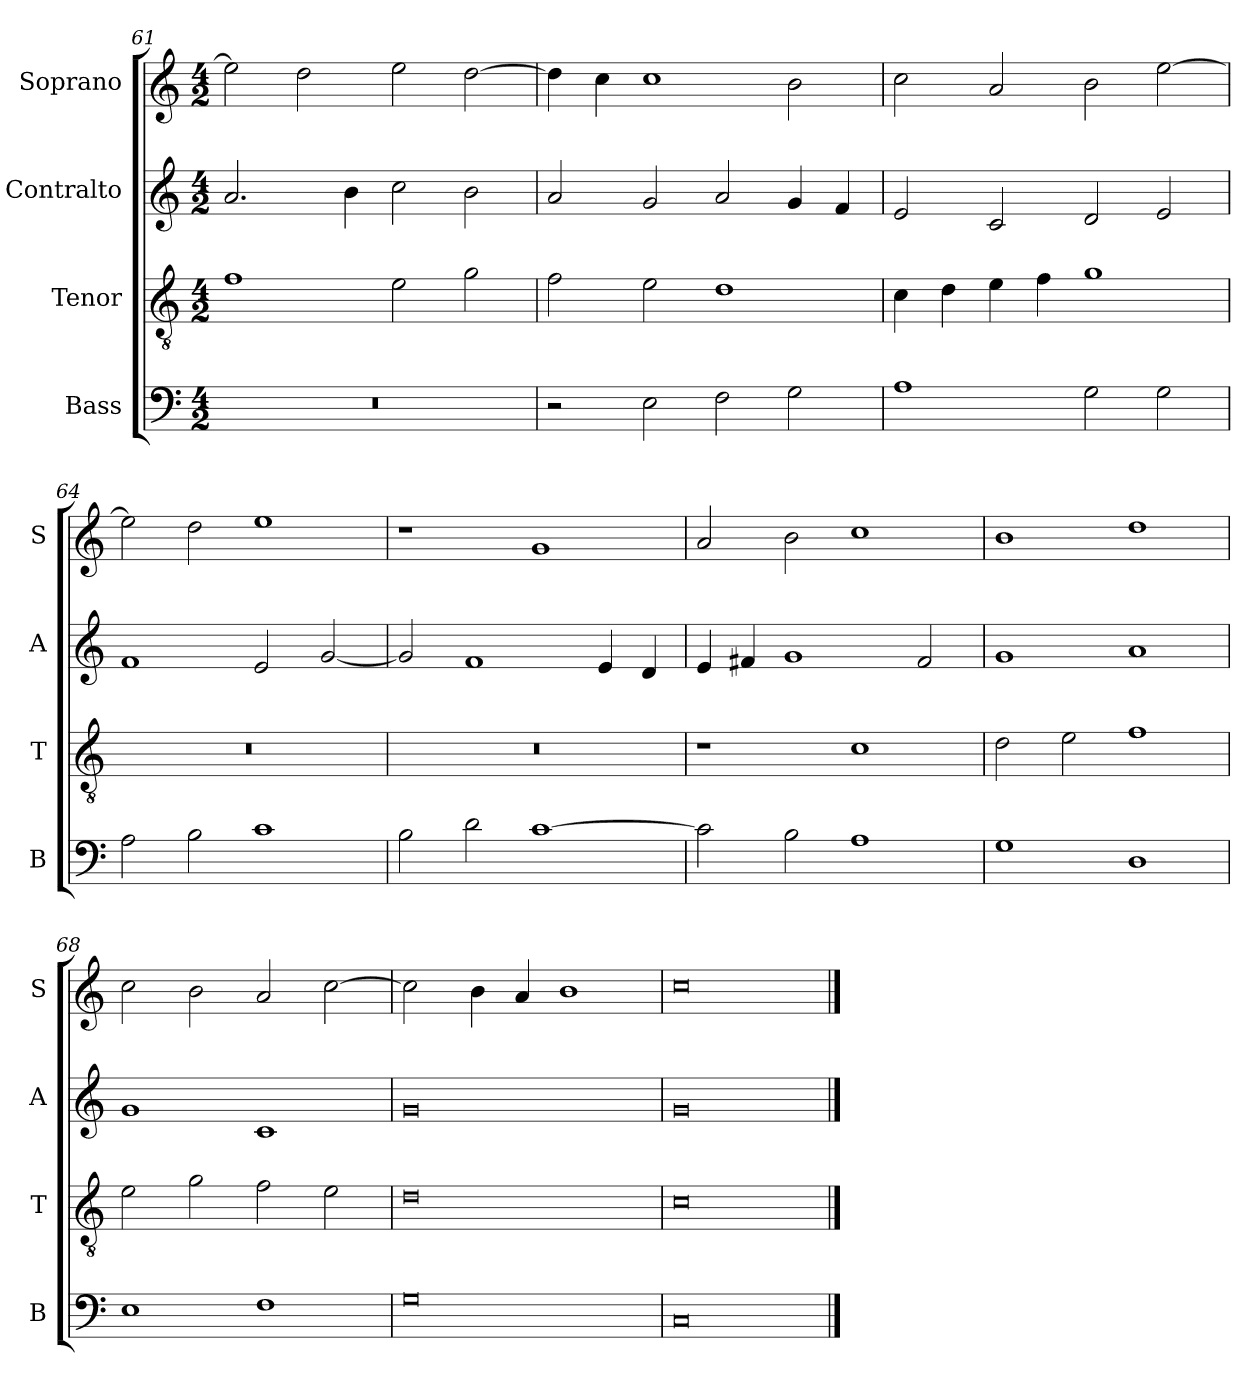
**kern	**kern	**kern	**kern
*part4	*part3	*part2	*part1
*staff4	*staff3	*staff2	*staff1
*I"Bass	*I"Tenor	*I"Contralto	*I"Soprano
*I'B	*I'T	*I'A	*I'S
*clefF4	*clefGv2	*clefG2	*clefG2
*k[]	*k[]	*k[]	*k[]
*C:ion	*C:ion	*C:ion	*C:ion
*M4/2	*M4/2	*M4/2	*M4/2
=61	=61	=61	=61
0r	1f	2.a	2ee]
.	.	.	2dd
.	.	4b	.
.	2e	2cc	2ee
.	2g	2b	[2dd
=62	=62	=62	=62
2r	2f	2a	4dd]
.	.	.	4cc
2E	2e	2g	1cc
2F	1d	2a	.
2G	.	4g	2b
.	.	4f	.
=63	=63	=63	=63
1A	4c	2e	2cc
.	4d	.	.
.	4e	2c	2a
.	4f	.	.
2G	1g	2d	2b
2G	.	2e	[2ee
=64	=64	=64	=64
2A	0r	1f	2ee]
2B	.	.	2dd
1c	.	2e	1ee
.	.	[2g	.
=65	=65	=65	=65
2B	0r	2g]	1r
2d	.	1f	.
[1c	.	.	1g
.	.	4e	.
.	.	4d	.
=66	=66	=66	=66
2c]	1r	4e	2a
.	.	4f#X	.
2B	.	1g	2b
1A	1c	.	1cc
.	.	2f#	.
=67	=67	=67	=67
1G	2d	1g	1b
.	2e	.	.
1D	1f	1a	1dd
=68	=68	=68	=68
1E	2e	1g	2cc
.	2g	.	2b
1F	2f	1c	2a
.	2e	.	[2cc
=69	=69	=69	=69
0G	0d	0g	2cc]
.	.	.	4b
.	.	.	4a
.	.	.	1b
=70	=70	=70	=70
0C	0c	0g	0cc
==	==	==	==
*-	*-	*-	*-
